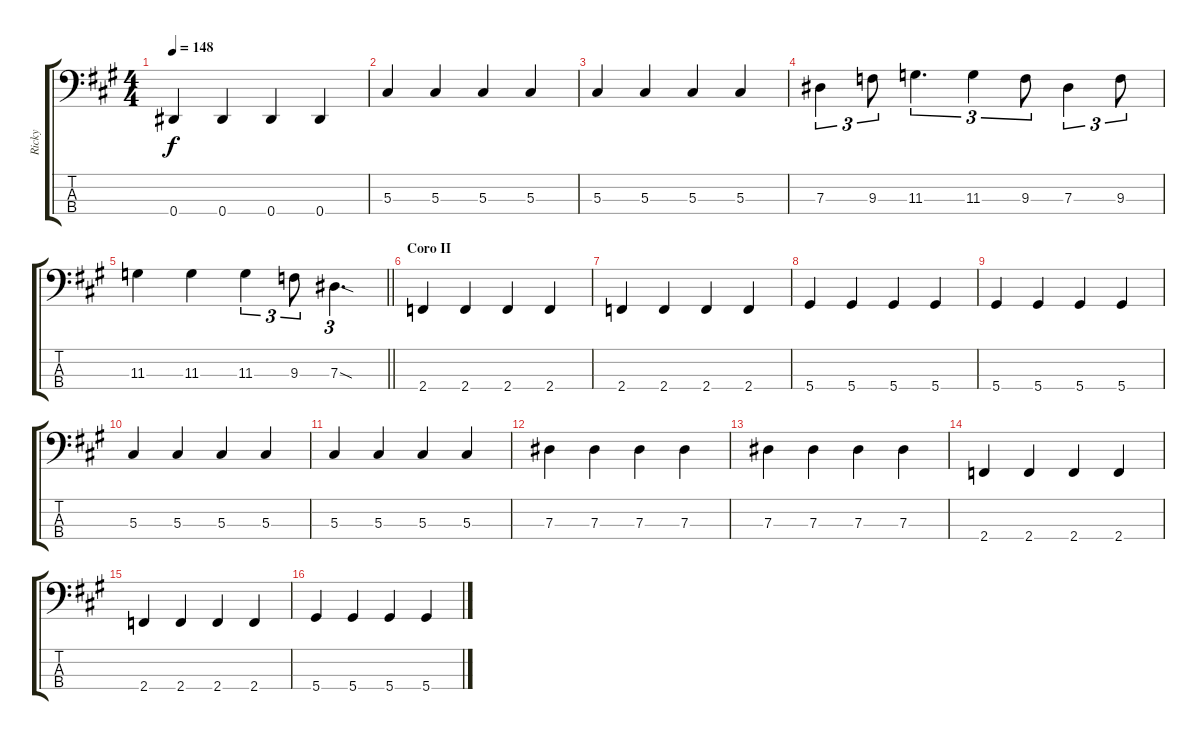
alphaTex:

\track ("Ricky" "Ricky") {instrument electricbasspick}
\staff {score tabs}
\tuning (Gb2 Db2 Ab1 Eb1) {hide}
\ts (4 4)
\tempo 148
\clef f4
\ks a
0.4.4{dy f} 0.4.4 0.4.4 0.4.4 |
5.3.4 5.3.4 5.3.4 5.3.4 |
5.3.4 5.3.4 5.3.4 5.3.4 |
7.3.4{tu (3 2)} 9.3.8{tu (3 2)} 11.3.4{d tu (3 2)} 11.3.4{tu (3 2)} 9.3.8{tu (3 2)} 7.3.4{tu (3 2)} 9.3.8{tu (3 2)} |
\barLineRight lightlight
11.3.4 11.3.4 11.3.4{tu (3 2)} 9.3.8{tu (3 2)} 7.3{sod}.4{d tu (3 2)} |
\section ("" "Coro II")
2.4.4 2.4.4 2.4.4 2.4.4 |
2.4.4 2.4.4 2.4.4 2.4.4 |
5.4.4 5.4.4 5.4.4 5.4.4 |
5.4.4 5.4.4 5.4.4 5.4.4 |
5.3.4 5.3.4 5.3.4 5.3.4 |
5.3.4 5.3.4 5.3.4 5.3.4 |
7.3.4 7.3.4 7.3.4 7.3.4 |
7.3.4 7.3.4 7.3.4 7.3.4 |
2.4.4 2.4.4 2.4.4 2.4.4 |
2.4.4 2.4.4 2.4.4 2.4.4 |
5.4.4 5.4.4 5.4.4 5.4.4
